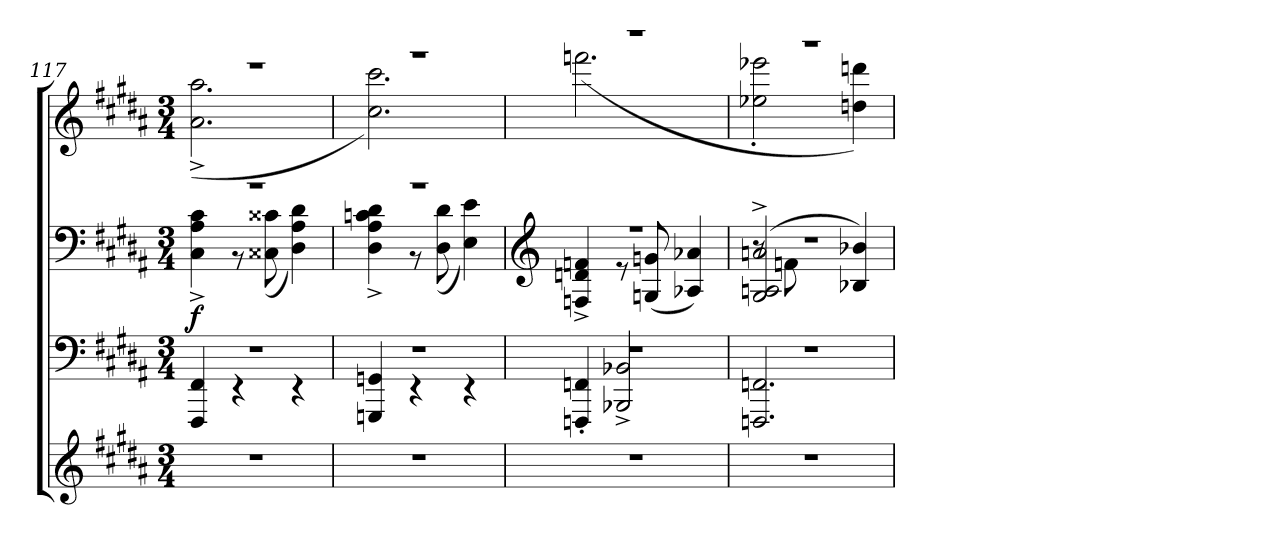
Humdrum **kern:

**kern	**kern	**kern	**dynam	**kern
*part3	*part2	*part2	*part2	*part1
*staff4	*staff3	*staff2	*staff2/3	*staff1
*clefG2	*clefF4	*clefF4	*	*clefG2
*k[f#c#g#d#a#]	*k[f#c#g#d#a#]	*k[f#c#g#d#a#]	*	*k[f#c#g#d#a#]
*M3/4	*M3/4	*M3/4	*	*M3/4
=117	=117	=117	=117	=117
*	*^	*^	*	*^
!	!	!	!	!	!LO:DY:a=2	!	!
2.r	2.r	4FFF#/ 4FF#/	2.r	4C#\^ 4A#\^ 4c#\^	f	2.r	(>2.a#\^ 2.aa#\^
.	.	4r	.	8r	.	.	.
.	.	.	.	(>8C##X\ 8c##X\	.	.	.
.	.	4r	.	4D#\ 4A#\ 4d#\)	.	.	.
=118	=118	=118	=118	=118	=118	=118	=118
2.r	2.r	4GGGn/ 4GGn/	2.r	4D#\^ 4A#\^ 4cn\^ 4d#\^	.	2.r	2.cc#\ 2.ccc#\)
.	.	4r	.	8r	.	.	.
.	.	.	.	(>8D#\ 8d#\	.	.	.
.	.	4r	.	4E\ 4e\)	.	.	.
=119	=119	=119	=119	=119	=119	=119	=119
*	*	*	*clefG2	*	*	*	*
2.r	2.r	4FFFn/' 4FFn/'	2.r	4Fn/^ 4dn/^ 4fn/^	.	2.r	(>2.fffn\
.	.	2BBB-X/^ 2BB-X/^	.	8r	.	.	.
.	.	.	.	(>8Gn/ 8gn/	.	.	.
.	.	.	.	4A-X/ 4a-X/)	.	.	.
=120	=120	=120	=120	=120	=120	=120	=120
*	*	*	*	*^	*	*	*
2.r	2.r	2.FFFn/ 2.FFn/	2.r	8r	(>2G#/^ 2An/^ 2an/^	.	2.r	2ee-X\' 2eee-X\'
.	.	.	.	8fn\	.	.	.	.
.	.	.	.	2ryy	.	.	.	.
.	.	.	.	.	4B-X/ 4b-X/)	.	.	4ddn\ 4dddn\)
*	*v	*v	*	*	*	*	*v	*v
*	*	*v	*v	*v	*	*
=	=	=	=	=
*-	*-	*-	*-	*-
